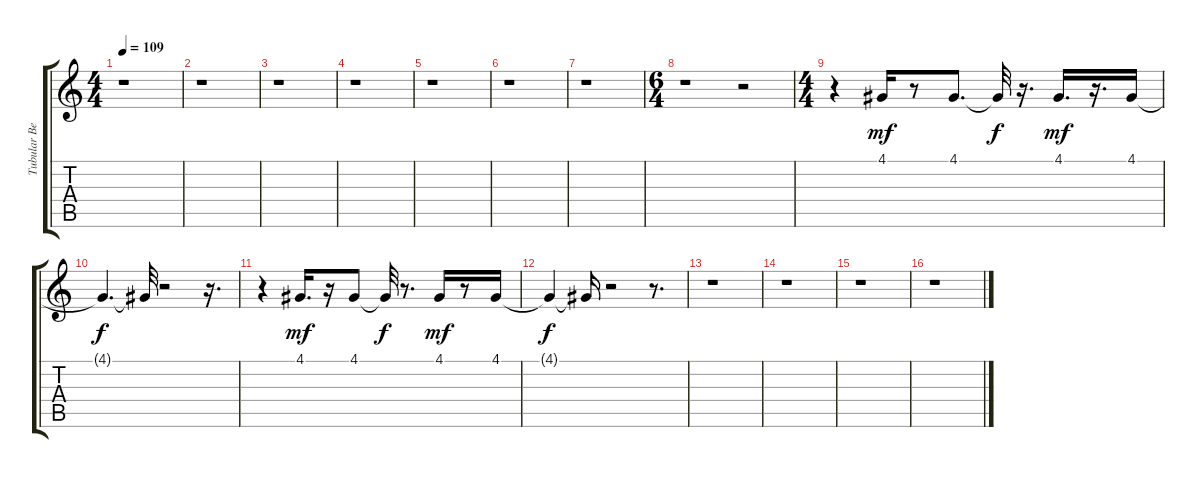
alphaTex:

\track ("Tubular Bells" "Tubular Be") {solo instrument tubularbells}
\staff {score tabs}
\tuning (E4 B3 G3 D3 A2 E2) {hide}
\ts (4 4)
\tempo 109
\clef g2
\ks c
r.1{dy f} |
r.1 |
r.1 |
r.1 |
r.1 |
r.1 |
r.1 |
\ts (6 4)
r.1 r.2 |
\ts (4 4)
r.4 4.1.16{dy mf} r.8 4.1.8{d} 4.1{t}.32{dy f} r.16{d} 4.1.16{d dy mf} r.16{d} 4.1.16 |
4.1{t}.4{d dy f} 4.1{t}.32 r.2 r.16{d} |
r.4 4.1.16{d dy mf} r.16 4.1.8 4.1{t}.32{dy f} r.8{d} 4.1.16{dy mf} r.8 4.1.16 |
4.1{t}.4{dy f} 4.1{t}.16 r.2 r.8{d} |
r.1 |
r.1 |
r.1 |
r.1
